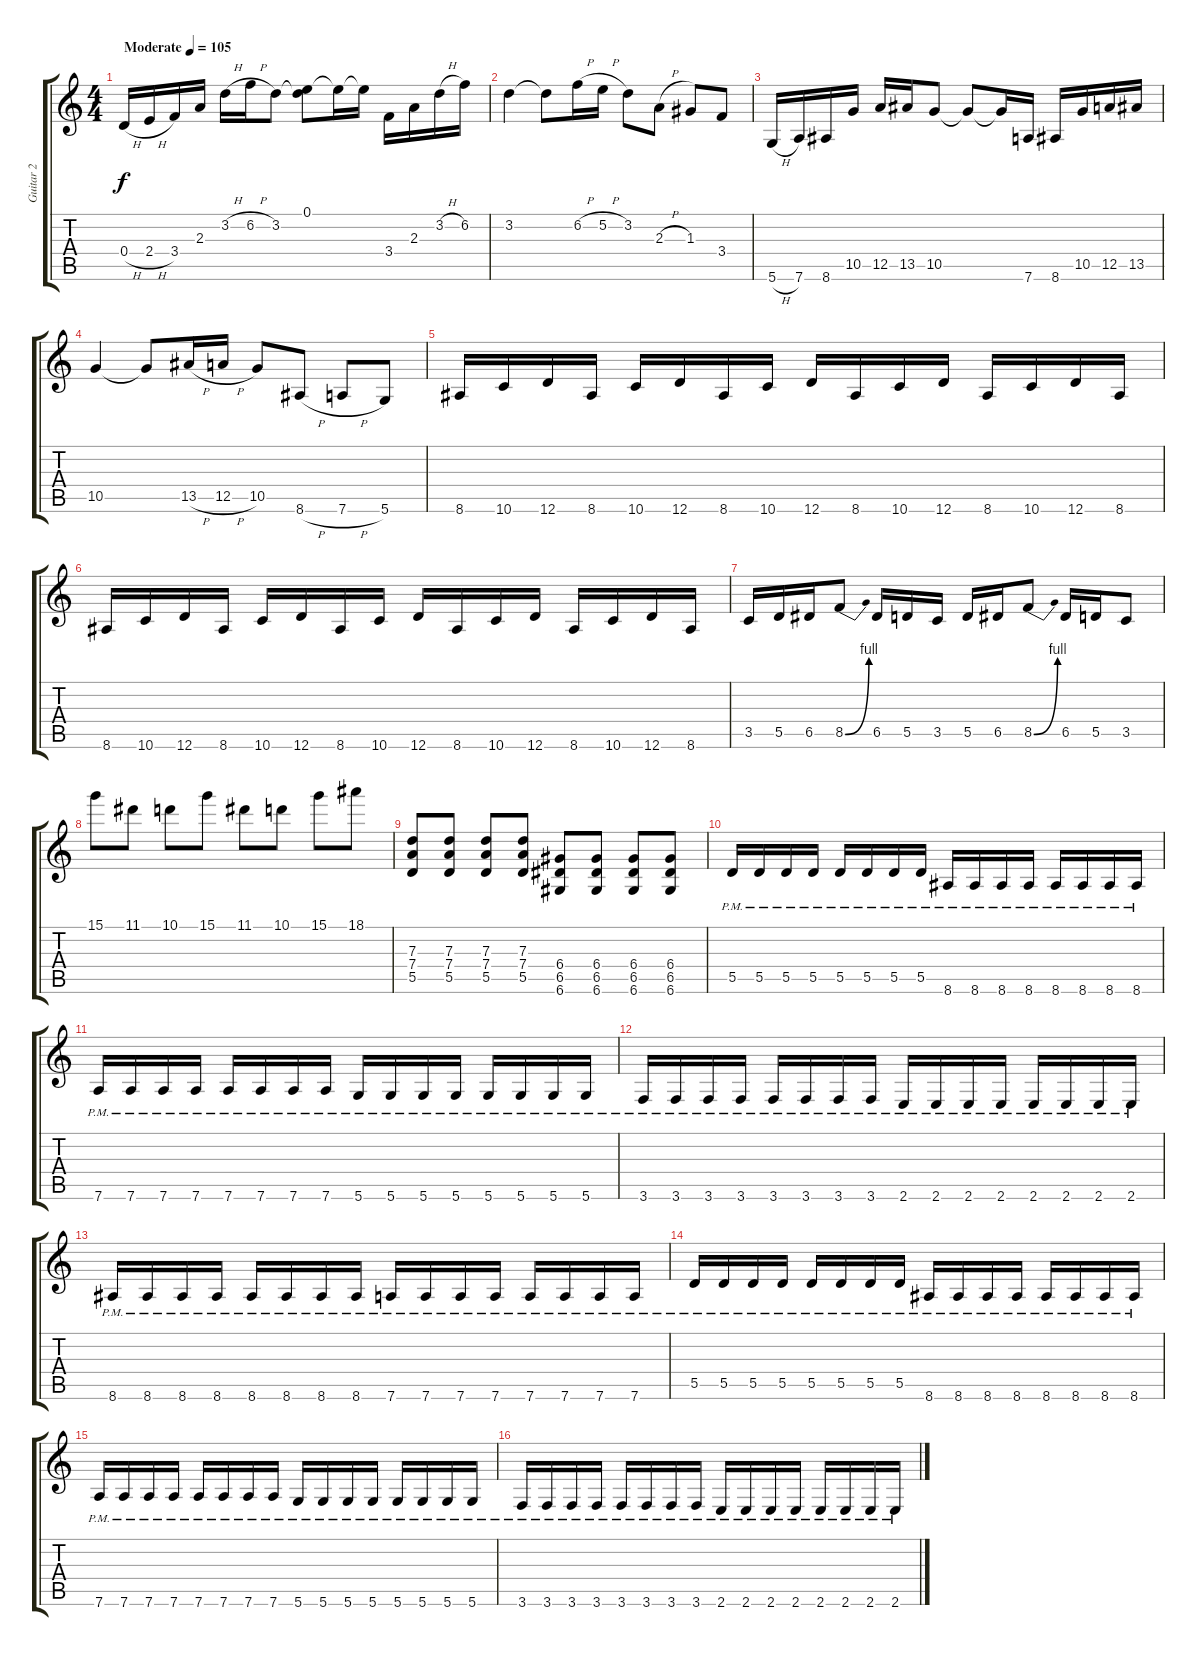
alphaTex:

\track ("Guitar 2" "Guitar 2") {instrument distortionguitar}
\staff {score tabs}
\tuning (E4 B3 G3 D3 A2 D2) {hide}
\ts (4 4)
\tempo (105 "Moderate")
\clef g2
\ks c
0.4{h}.16{dy f instrument distortionguitar} 2.4{h}.16 3.4.16 2.3.16 3.2{h}.16 6.2{h}.16 3.2.8 (0.1 3.2{t}).8 0.1{t}.16 0.1{t}.16 3.4.16 2.3.16 3.2{h}.16 6.2.16 |
3.2.4 3.2{t}.8 6.2{h}.16 5.2{h}.16 3.2.8 2.3{h}.8 1.3.8 3.4.8 |
5.6{h}.16 7.6.16 8.6.16 10.5.16 12.5.16 13.5.16 10.5.8 10.5{t}.8 10.5{t}.16 7.6.16 8.6.16 10.5.16 12.5.16 13.5.16 |
10.5.4 10.5{t}.8 13.5{h}.16 12.5{h}.16 10.5.8 8.6{h}.8 7.6{h}.8 5.6.8 |
8.6.16 10.6.16 12.6.16 8.6.16 10.6.16 12.6.16 8.6.16 10.6.16 12.6.16 8.6.16 10.6.16 12.6.16 8.6.16 10.6.16 12.6.16 8.6.16 |
8.6.16 10.6.16 12.6.16 8.6.16 10.6.16 12.6.16 8.6.16 10.6.16 12.6.16 8.6.16 10.6.16 12.6.16 8.6.16 10.6.16 12.6.16 8.6.16 |
3.5.16 5.5.16 6.5.16 8.5{be (bend 0 0 60 4)}.8 6.5.16 5.5.16 3.5.16 5.5.16 6.5.16 8.5{be (bend 0 0 60 4)}.8 6.5.16 5.5.16 3.5.8 |
15.1.8 11.1.8 10.1.8 15.1.8 11.1.8 10.1.8 15.1.8 18.1.8 |
(7.3 7.4 5.5).8 (7.3 7.4 5.5).8 (7.3 7.4 5.5).8 (7.3 7.4 5.5).8 (6.4 6.5 6.6).8 (6.4 6.5 6.6).8 (6.4 6.5 6.6).8 (6.4 6.5 6.6).8 |
5.5{pm}.16 5.5{pm}.16 5.5{pm}.16 5.5{pm}.16 5.5{pm}.16 5.5{pm}.16 5.5{pm}.16 5.5{pm}.16 8.6{pm}.16 8.6{pm}.16 8.6{pm}.16 8.6{pm}.16 8.6{pm}.16 8.6{pm}.16 8.6{pm}.16 8.6{pm}.16 |
7.6{pm}.16 7.6{pm}.16 7.6{pm}.16 7.6{pm}.16 7.6{pm}.16 7.6{pm}.16 7.6{pm}.16 7.6{pm}.16 5.6{pm}.16 5.6{pm}.16 5.6{pm}.16 5.6{pm}.16 5.6{pm}.16 5.6{pm}.16 5.6{pm}.16 5.6{pm}.16 |
3.6{pm}.16 3.6{pm}.16 3.6{pm}.16 3.6{pm}.16 3.6{pm}.16 3.6{pm}.16 3.6{pm}.16 3.6{pm}.16 2.6{pm}.16 2.6{pm}.16 2.6{pm}.16 2.6{pm}.16 2.6{pm}.16 2.6{pm}.16 2.6{pm}.16 2.6{pm}.16 |
8.6{pm}.16 8.6{pm}.16 8.6{pm}.16 8.6{pm}.16 8.6{pm}.16 8.6{pm}.16 8.6{pm}.16 8.6{pm}.16 7.6{pm}.16 7.6{pm}.16 7.6{pm}.16 7.6{pm}.16 7.6{pm}.16 7.6{pm}.16 7.6{pm}.16 7.6{pm}.16 |
5.5{pm}.16 5.5{pm}.16 5.5{pm}.16 5.5{pm}.16 5.5{pm}.16 5.5{pm}.16 5.5{pm}.16 5.5{pm}.16 8.6{pm}.16 8.6{pm}.16 8.6{pm}.16 8.6{pm}.16 8.6{pm}.16 8.6{pm}.16 8.6{pm}.16 8.6{pm}.16 |
7.6{pm}.16 7.6{pm}.16 7.6{pm}.16 7.6{pm}.16 7.6{pm}.16 7.6{pm}.16 7.6{pm}.16 7.6{pm}.16 5.6{pm}.16 5.6{pm}.16 5.6{pm}.16 5.6{pm}.16 5.6{pm}.16 5.6{pm}.16 5.6{pm}.16 5.6{pm}.16 |
3.6{pm}.16 3.6{pm}.16 3.6{pm}.16 3.6{pm}.16 3.6{pm}.16 3.6{pm}.16 3.6{pm}.16 3.6{pm}.16 2.6{pm}.16 2.6{pm}.16 2.6{pm}.16 2.6{pm}.16 2.6{pm}.16 2.6{pm}.16 2.6{pm}.16 2.6{pm}.16
